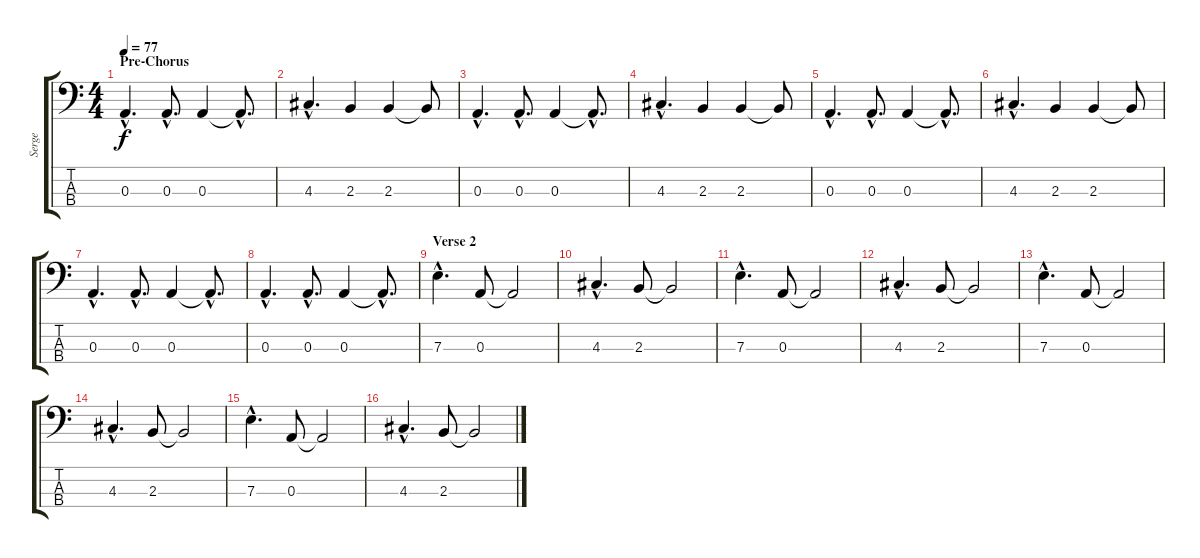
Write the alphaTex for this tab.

\track ("Serge" "Serge") {instrument acousticbass}
\staff {score tabs}
\tuning (G2 D2 A1 D1) {hide}
\ts (4 4)
\section ("" "Pre-Chorus")
\tempo 77
\clef f4
\ks c
0.3{hac}.4{d dy f} 0.3{hac}.8{d} 0.3.4 0.3{hac t}.8{d} |
4.3{hac}.4{d} 2.3.4 2.3.4 2.3{t}.8 |
0.3{hac}.4{d} 0.3{hac}.8{d} 0.3.4 0.3{hac t}.8{d} |
4.3{hac}.4{d} 2.3.4 2.3.4 2.3{t}.8 |
0.3{hac}.4{d} 0.3{hac}.8{d} 0.3.4 0.3{hac t}.8{d} |
4.3{hac}.4{d} 2.3.4 2.3.4 2.3{t}.8 |
0.3{hac}.4{d} 0.3{hac}.8{d} 0.3.4 0.3{hac t}.8{d} |
0.3{hac}.4{d} 0.3{hac}.8{d} 0.3.4 0.3{hac t}.8{d} |
\section ("" "Verse 2")
7.3{hac}.4{d} 0.3.8 0.3{t}.2 |
4.3{hac}.4{d} 2.3.8 2.3{t}.2 |
7.3{hac}.4{d} 0.3.8 0.3{t}.2 |
4.3{hac}.4{d} 2.3.8 2.3{t}.2 |
7.3{hac}.4{d} 0.3.8 0.3{t}.2 |
4.3{hac}.4{d} 2.3.8 2.3{t}.2 |
7.3{hac}.4{d} 0.3.8 0.3{t}.2 |
4.3{hac}.4{d} 2.3.8 2.3{t}.2
